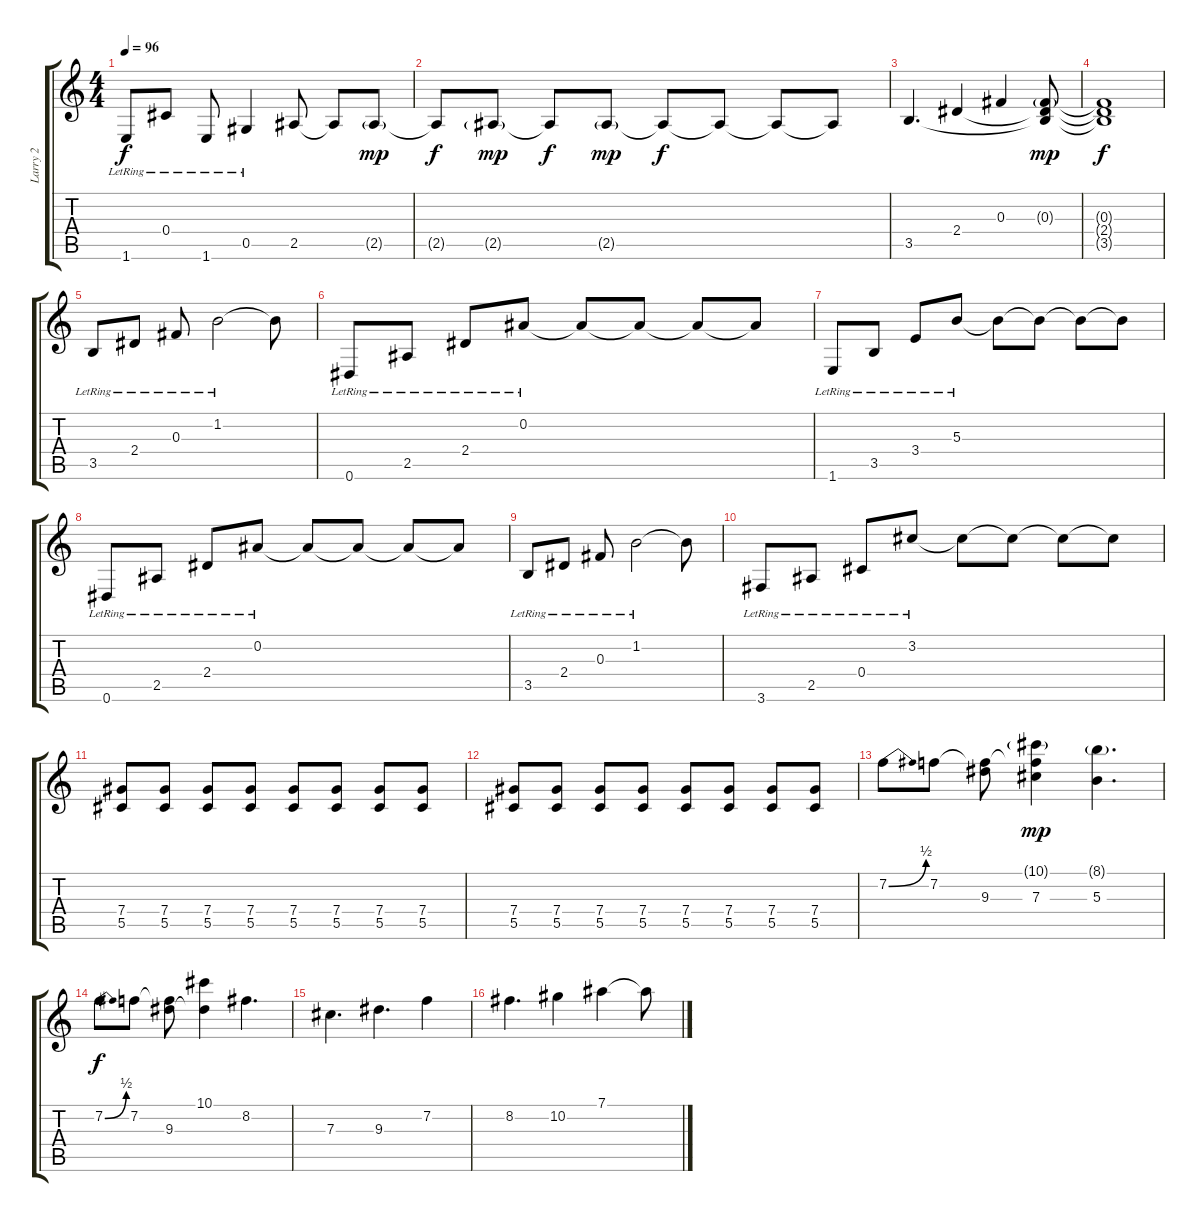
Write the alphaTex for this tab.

\track ("Larry 2" "Larry 2") {instrument electricguitarjazz}
\staff {score tabs}
\tuning (Eb4 Bb3 Gb3 Db3 Ab2 Eb2) {hide}
\ts (4 4)
\tempo 96
\clef g2
\ks c
1.6{lr}.8{dy f} 0.4{lr}.8 1.6{lr}.8 0.5{lr}.4 2.5.8 2.5{t}.8 2.5{g}.8{dy mp} |
2.5{t}.8{dy f} 2.5{g}.8{dy mp} 2.5{t}.8{dy f} 2.5{g}.8{dy mp} 2.5{t}.8{dy f} 2.5{t}.8 2.5{t}.8 2.5{t}.8 |
3.5.4{d} 2.4.4 0.3.4 (0.3{g} 2.4{t} 3.5{t}).8{dy mp} |
(0.3{t} 2.4{t} 3.5{t}).1{dy f} |
3.5{lr}.8 2.4{lr}.8 0.3{lr}.8 1.2{lr}.2 1.2{t}.8 |
0.6{lr}.8 2.5{lr}.8 2.4{lr}.8 0.2{lr}.8 0.2{t}.8 0.2{t}.8 0.2{t}.8 0.2{t}.8 |
1.6{lr}.8 3.5{lr}.8 3.4{lr}.8 5.3{lr}.8 5.3{t}.8 5.3{t}.8 5.3{t}.8 5.3{t}.8 |
0.6{lr}.8 2.5{lr}.8 2.4{lr}.8 0.2{lr}.8 0.2{t}.8 0.2{t}.8 0.2{t}.8 0.2{t}.8 |
3.5{lr}.8 2.4{lr}.8 0.3{lr}.8 1.2{lr}.2 1.2{t}.8 |
3.6{lr}.8 2.5{lr}.8 0.4{lr}.8 3.2{lr}.8 3.2{t}.8 3.2{t}.8 3.2{t}.8 3.2{t}.8 |
(7.4 5.5).8{instrument distortionguitar} (7.4 5.5).8 (7.4 5.5).8 (7.4 5.5).8 (7.4 5.5).8 (7.4 5.5).8 (7.4 5.5).8 (7.4 5.5).8 |
(7.4 5.5).8{instrument distortionguitar} (7.4 5.5).8 (7.4 5.5).8 (7.4 5.5).8 (7.4 5.5).8 (7.4 5.5).8 (7.4 5.5).8 (7.4 5.5).8 |
7.2{be (bend 0 0 60 2)}.8 7.2.8 (7.2{t} 9.3).8 (10.1{g} 7.2{t} 7.3).4{dy mp} (8.1{g} 5.3).4{d} |
7.2{be (bend 0 0 60 2)}.8{dy f} 7.2.8 (7.2{t} 9.3).8 (10.1 9.3{t}).4 8.2.4{d} |
7.3.4{d} 9.3.4{d} 7.2.4 |
8.2.4{d} 10.2.4 7.1.4 7.1{t}.8
